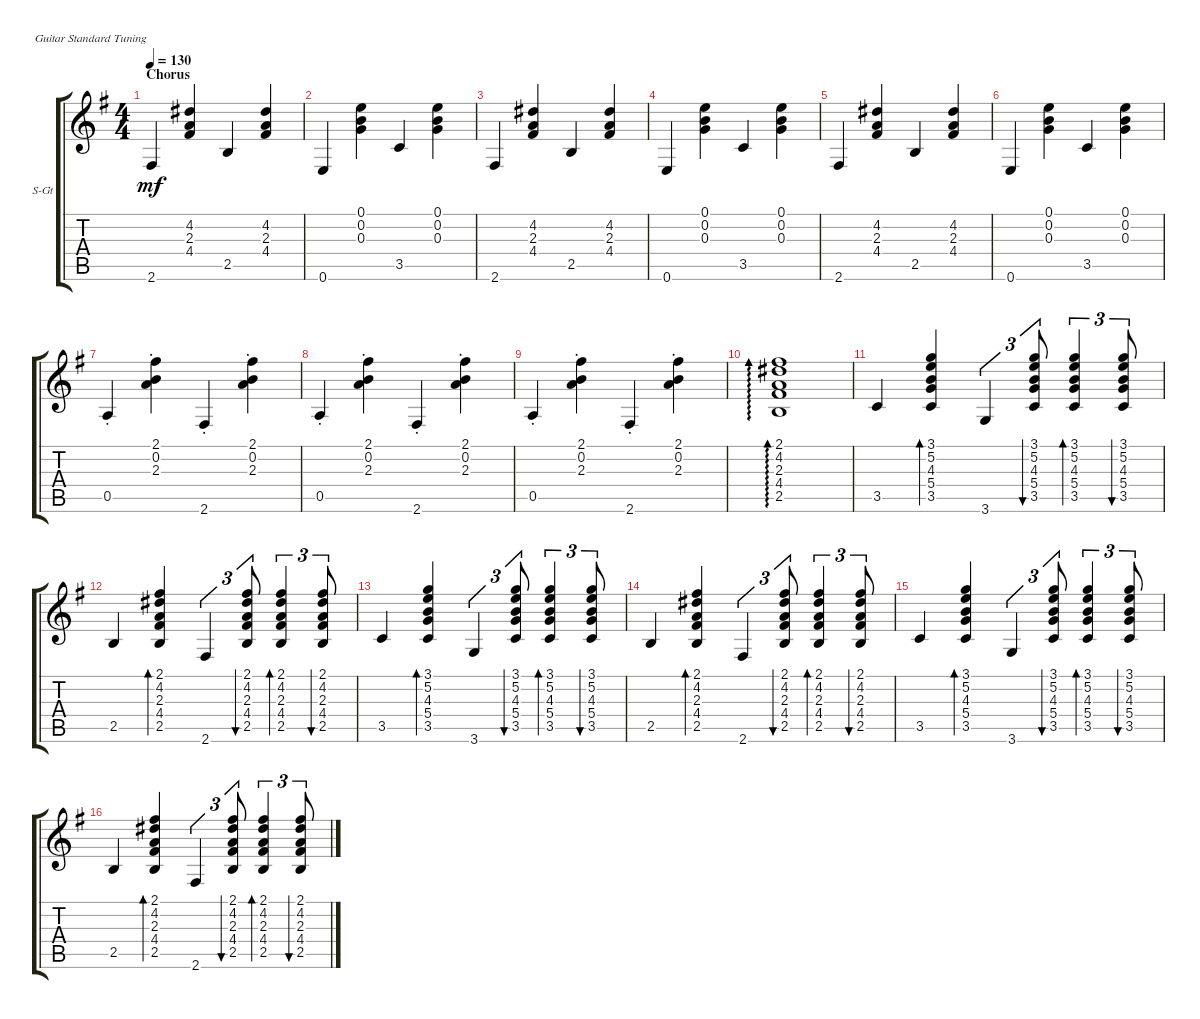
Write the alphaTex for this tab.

\defaultSystemsLayout 4
\bracketExtendMode groupsimilarinstruments
\firstSystemTrackNameOrientation horizontal
\otherSystemsTrackNameOrientation horizontal
\track ("Steel Guitar" "S-Gt") {instrument acousticguitarsteel}
\staff {score tabs}
\tuning (E4 B3 G3 D3 A2 E2)
\ts (4 4)
\section ("" "Chorus")
\tempo 130
\clef g2
\ks eminor
2.6.4{dy mf} (4.4 2.3 4.2).4 2.5.4 (4.4 2.3 4.2).4 |
0.6.4 (0.3 0.2 0.1).4 3.5.4 (0.3 0.2 0.1).4 |
2.6.4 (4.4 2.3 4.2).4 2.5.4 (4.4 2.3 4.2).4 |
0.6.4 (0.3 0.2 0.1).4 3.5.4 (0.3 0.2 0.1).4 |
2.6.4 (4.4 2.3 4.2).4 2.5.4 (4.4 2.3 4.2).4 |
0.6.4 (0.3 0.2 0.1).4 3.5.4 (0.3 0.2 0.1).4 |
0.5{st}.4 (2.3{st} 0.2{st} 2.1{st}).4 2.6{st}.4 (2.3{st} 0.2{st} 2.1{st}).4 |
0.5{st}.4 (2.3{st} 0.2{st} 2.1{st}).4 2.6{st}.4 (2.3{st} 0.2{st} 2.1{st}).4 |
0.5{st}.4 (2.3{st} 0.2{st} 2.1{st}).4 2.6{st}.4 (2.3{st} 0.2{st} 2.1{st}).4 |
(2.5 4.4 2.3 4.2 2.1).1{ad 0} |
3.5.4 (3.5 5.4 4.3 5.2 3.1).4{bd 30} 3.6.4{tu (3 2)} (3.5 5.4 4.3 5.2 3.1).8{tu (3 2) bu 30} (3.5 5.4 4.3 5.2 3.1).4{tu (3 2) bd 30} (3.5 5.4 4.3 5.2 3.1).8{tu (3 2) bu 30} |
2.5.4 (2.5 4.4 2.3 4.2 2.1).4{bd 30} 2.6.4{tu (3 2)} (2.5 4.4 2.3 4.2 2.1).8{tu (3 2) bu 30} (2.5 4.4 2.3 4.2 2.1).4{tu (3 2) bd 30} (2.5 4.4 2.3 4.2 2.1).8{tu (3 2) bu 30} |
3.5.4 (3.5 5.4 4.3 5.2 3.1).4{bd 30} 3.6.4{tu (3 2)} (3.5 5.4 4.3 5.2 3.1).8{tu (3 2) bu 30} (3.5 5.4 4.3 5.2 3.1).4{tu (3 2) bd 30} (3.5 5.4 4.3 5.2 3.1).8{tu (3 2) bu 30} |
2.5.4 (2.5 4.4 2.3 4.2 2.1).4{bd 30} 2.6.4{tu (3 2)} (2.5 4.4 2.3 4.2 2.1).8{tu (3 2) bu 30} (2.5 4.4 2.3 4.2 2.1).4{tu (3 2) bd 30} (2.5 4.4 2.3 4.2 2.1).8{tu (3 2) bu 30} |
3.5.4 (3.5 5.4 4.3 5.2 3.1).4{bd 30} 3.6.4{tu (3 2)} (3.5 5.4 4.3 5.2 3.1).8{tu (3 2) bu 30} (3.5 5.4 4.3 5.2 3.1).4{tu (3 2) bd 30} (3.5 5.4 4.3 5.2 3.1).8{tu (3 2) bu 30} |
2.5.4 (2.5 4.4 2.3 4.2 2.1).4{bd 30} 2.6.4{tu (3 2)} (2.5 4.4 2.3 4.2 2.1).8{tu (3 2) bu 30} (2.5 4.4 2.3 4.2 2.1).4{tu (3 2) bd 30} (2.5 4.4 2.3 4.2 2.1).8{tu (3 2) bu 30}
